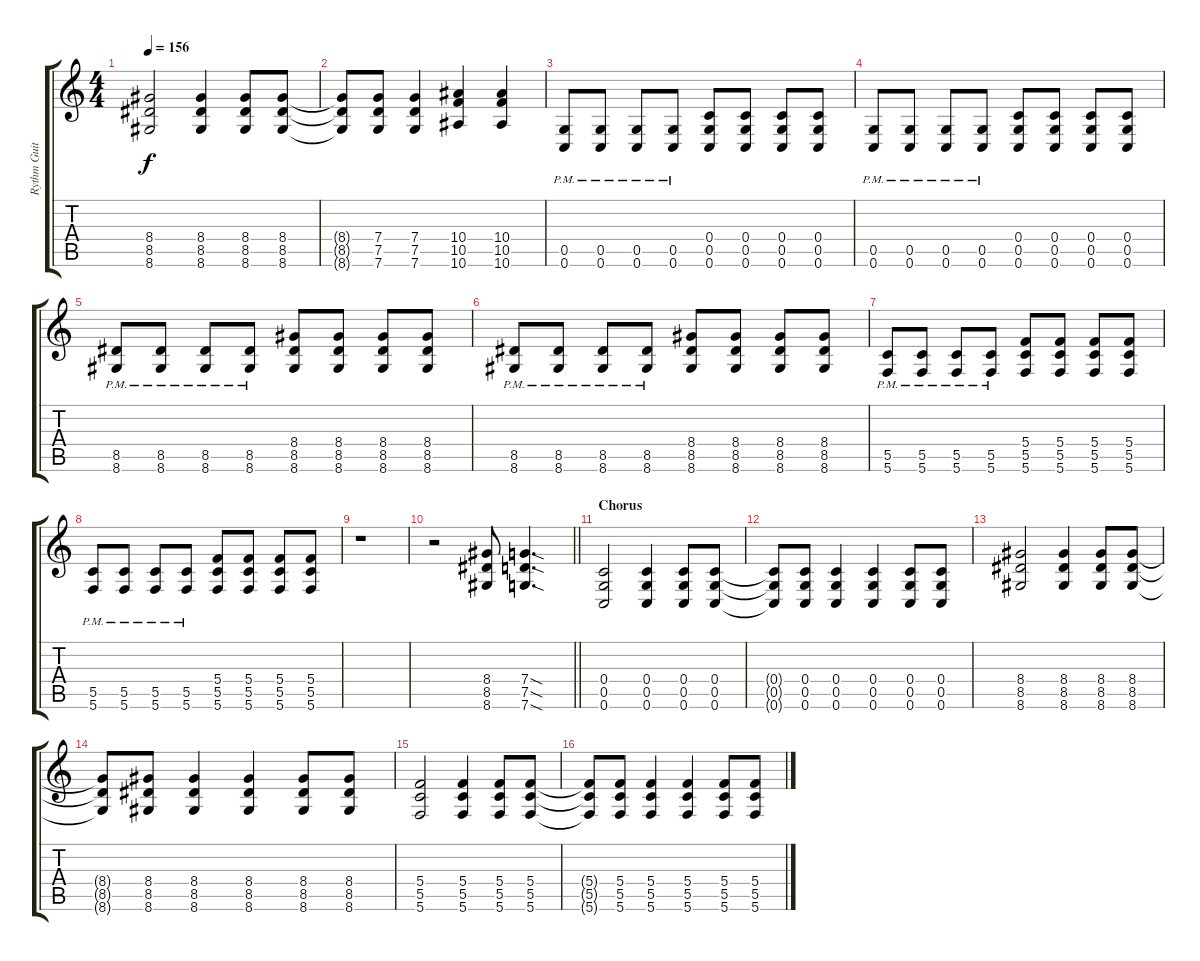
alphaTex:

\track ("Rythm Guitar" "Rythm Guit") {instrument distortionguitar}
\staff {score tabs}
\tuning (D4 A3 F3 C3 G2 C2) {hide}
\ts (4 4)
\tempo 156
\clef g2
\ks c
(8.4 8.5 8.6).2{dy f} (8.4 8.5 8.6).4 (8.4 8.5 8.6).8 (8.4 8.5 8.6).8 |
(8.4{t} 8.5{t} 8.6{t}).8 (7.4 7.5 7.6).8 (7.4 7.5 7.6).4 (10.4 10.5 10.6).4 (10.4 10.5 10.6).4 |
(0.5{pm} 0.6).8 (0.5{pm} 0.6).8 (0.5{pm} 0.6).8 (0.5{pm} 0.6).8 (0.4 0.5 0.6).8 (0.4 0.5 0.6).8 (0.4 0.5 0.6).8 (0.4 0.5 0.6).8 |
(0.5{pm} 0.6).8 (0.5{pm} 0.6).8 (0.5{pm} 0.6).8 (0.5{pm} 0.6).8 (0.4 0.5 0.6).8 (0.4 0.5 0.6).8 (0.4 0.5 0.6).8 (0.4 0.5 0.6).8 |
(8.5{pm} 8.6).8 (8.5{pm} 8.6).8 (8.5{pm} 8.6).8 (8.5{pm} 8.6).8 (8.4 8.5 8.6).8 (8.4 8.5 8.6).8 (8.4 8.5 8.6).8 (8.4 8.5 8.6).8 |
(8.5{pm} 8.6).8 (8.5{pm} 8.6).8 (8.5{pm} 8.6).8 (8.5{pm} 8.6).8 (8.4 8.5 8.6).8 (8.4 8.5 8.6).8 (8.4 8.5 8.6).8 (8.4 8.5 8.6).8 |
(5.5{pm} 5.6).8 (5.5{pm} 5.6).8 (5.5{pm} 5.6).8 (5.5{pm} 5.6).8 (5.4 5.5 5.6).8 (5.4 5.5 5.6).8 (5.4 5.5 5.6).8 (5.4 5.5 5.6).8 |
(5.5{pm} 5.6).8 (5.5{pm} 5.6).8 (5.5{pm} 5.6).8 (5.5{pm} 5.6).8 (5.4 5.5 5.6).8 (5.4 5.5 5.6).8 (5.4 5.5 5.6).8 (5.4 5.5 5.6).8 |
r.1 |
\barLineRight lightlight
r.2 (8.4 8.5 8.6).8 (7.4{sod} 7.5{sod} 7.6{sod}).4{d} |
\section ("" "Chorus")
(0.4 0.5 0.6).2 (0.4 0.5 0.6).4 (0.4 0.5 0.6).8 (0.4 0.5 0.6).8 |
(0.4{t} 0.5{t} 0.6{t}).8 (0.4 0.5 0.6).8 (0.4 0.5 0.6).4 (0.4 0.5 0.6).4 (0.4 0.5 0.6).8 (0.4 0.5 0.6).8 |
(8.4 8.5 8.6).2 (8.4 8.5 8.6).4 (8.4 8.5 8.6).8 (8.4 8.5 8.6).8 |
(8.4{t} 8.5{t} 8.6{t}).8 (8.4 8.5 8.6).8 (8.4 8.5 8.6).4 (8.4 8.5 8.6).4 (8.4 8.5 8.6).8 (8.4 8.5 8.6).8 |
(5.4 5.5 5.6).2 (5.4 5.5 5.6).4 (5.4 5.5 5.6).8 (5.4 5.5 5.6).8 |
(5.4{t} 5.5{t} 5.6{t}).8 (5.4 5.5 5.6).8 (5.4 5.5 5.6).4 (5.4 5.5 5.6).4 (5.4 5.5 5.6).8 (5.4 5.5 5.6).8
